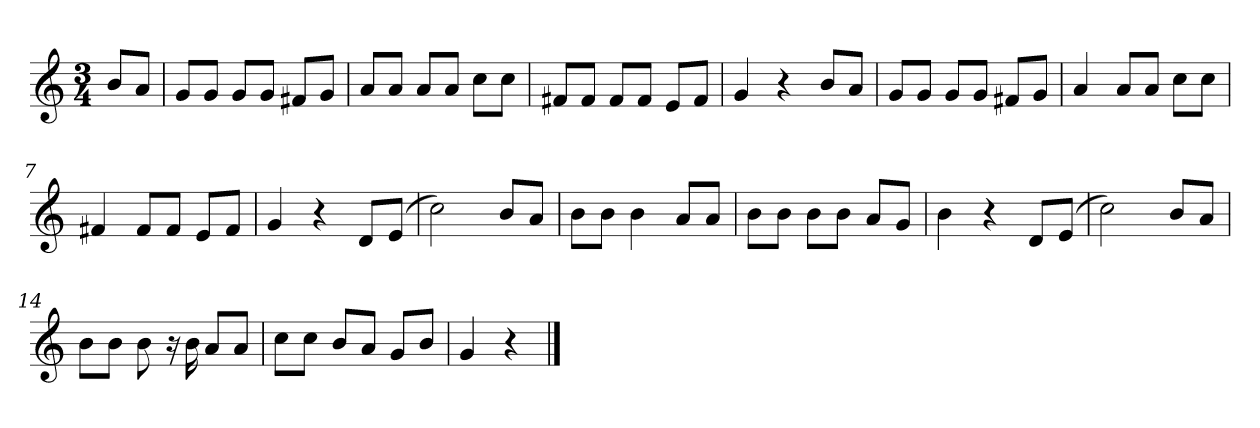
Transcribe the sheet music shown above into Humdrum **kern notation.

**kern
*part1
*staff1
*k[]
*M3/4
*MM120
=
8bL
8aJ
=1
8gL
8gJ
8gL
8gJ
8f#XL
8gJ
=2
8aL
8aJ
8aL
8aJ
8ccL
8ccJ
=3
8f#XL
8f#J
8f#L
8f#J
8eL
8f#J
=4
4g
4r
8bL
8aJ
=5
8gL
8gJ
8gL
8gJ
8f#XL
8gJ
=6
4a
8aL
8aJ
8ccL
8ccJ
=7
4f#X
8f#L
8f#J
8eL
8f#J
=8
4g
4r
8dL
(8eJ
=9
2cc)
8bL
8aJ
=10
8bL
8bJ
4b
8aL
8aJ
=11
8bL
8bJ
8bL
8bJ
8aL
8gJ
=12
4b
4r
8dL
(8eJ
=13
2cc)
8bL
8aJ
=14
8bL
8bJ
8b
16r
16b
8aL
8aJ
=15
8ccL
8ccJ
8bL
8aJ
8gL
8bJ
=16
4g
4r
==
*-
